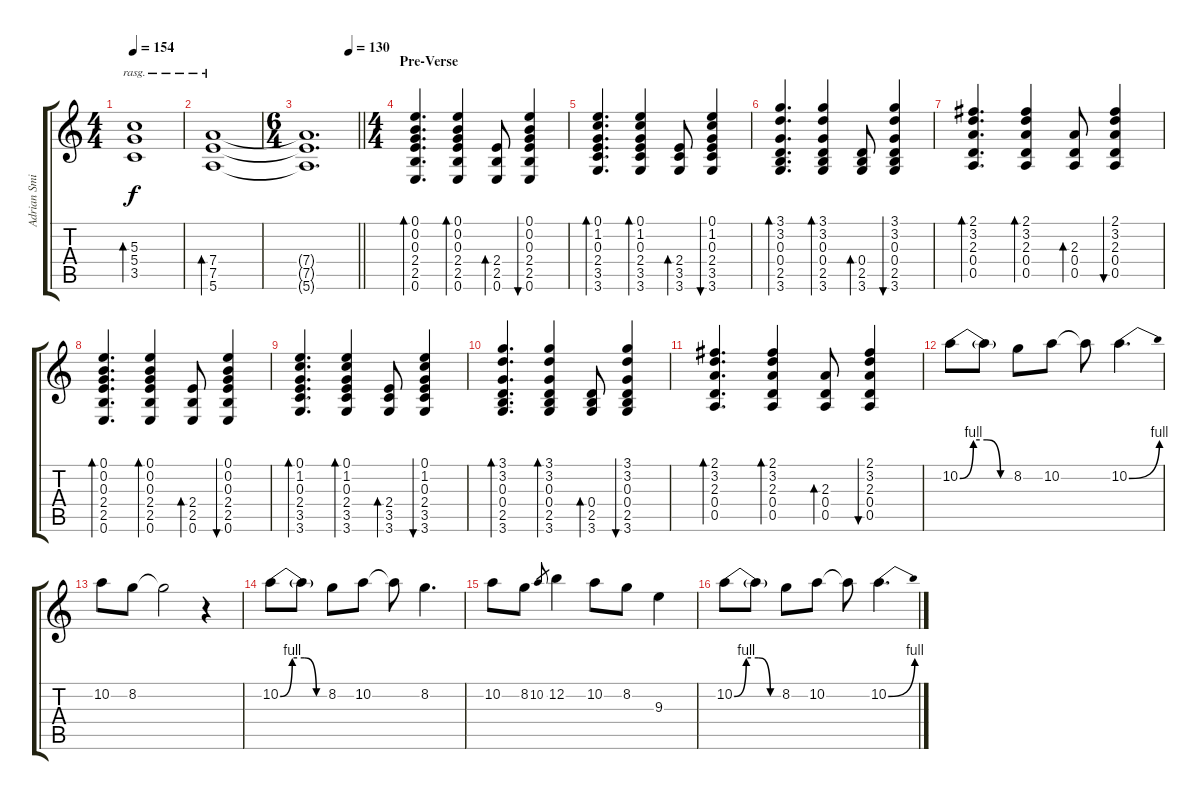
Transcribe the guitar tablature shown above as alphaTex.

\track ("Adrian Smith" "Adrian Smi") {instrument distortionguitar}
\staff {score tabs}
\tuning (E4 B3 G3 D3 A2 E2) {hide}
\ts (4 4)
\tempo 154
\clef g2
\ks c
(5.3 5.4 3.5).1{bd 480 rasg ii dy f} |
(7.4 7.5 5.6).1{bd 480 rasg ii} |
\ts (6 4)
\tempo (130 0.8333333333333334)
\barLineRight lightlight
(7.4{t} 7.5{t} 5.6{t}).1{d} |
\ts (4 4)
\section ("" "Pre-Verse")
(0.1 0.2 0.3 2.4 2.5 0.6).4{d bd 60 instrument electricguitarclean} (0.1 0.2 0.3 2.4 2.5 0.6).4{bd 60} (2.4 2.5 0.6).8{bd 60} (0.1 0.2 0.3 2.4 2.5 0.6).4{bu 60} |
(0.1 1.2 0.3 2.4 3.5 3.6).4{d bd 60} (0.1 1.2 0.3 2.4 3.5 3.6).4{bd 60} (2.4 3.5 3.6).8{bd 60} (0.1 1.2 0.3 2.4 3.5 3.6).4{bu 60} |
(3.1 3.2 0.3 0.4 2.5 3.6).4{d bd 60} (3.1 3.2 0.3 0.4 2.5 3.6).4{bd 60} (0.4 2.5 3.6).8{bd 60} (3.1 3.2 0.3 0.4 2.5 3.6).4{bu 60} |
(2.1 3.2 2.3 0.4 0.5).4{d bd 60} (2.1 3.2 2.3 0.4 0.5).4{bd 60} (2.3 0.4 0.5).8{bd 60} (2.1 3.2 2.3 0.4 0.5).4{bu 60} |
(0.1 0.2 0.3 2.4 2.5 0.6).4{d bd 60} (0.1 0.2 0.3 2.4 2.5 0.6).4{bd 60} (2.4 2.5 0.6).8{bd 60} (0.1 0.2 0.3 2.4 2.5 0.6).4{bu 60} |
(0.1 1.2 0.3 2.4 3.5 3.6).4{d bd 60} (0.1 1.2 0.3 2.4 3.5 3.6).4{bd 60} (2.4 3.5 3.6).8{bd 60} (0.1 1.2 0.3 2.4 3.5 3.6).4{bu 60} |
(3.1 3.2 0.3 0.4 2.5 3.6).4{d bd 60} (3.1 3.2 0.3 0.4 2.5 3.6).4{bd 60} (0.4 2.5 3.6).8{bd 60} (3.1 3.2 0.3 0.4 2.5 3.6).4{bu 60} |
(2.1 3.2 2.3 0.4 0.5).4{d bd 60} (2.1 3.2 2.3 0.4 0.5).4{bd 60} (2.3 0.4 0.5).8{bd 60} (2.1 3.2 2.3 0.4 0.5).4{bu 60} |
10.2{be (custom 0 0 15 4 30 4 45 0 60 0)}.8{instrument overdrivenguitar} 10.2{t}.8 8.2.8 10.2.8 10.2{t}.8 10.2{be (bend 0 0 60 4)}.4{d} |
10.2.8 8.2.8 8.2{t}.2 r.4 |
10.2{be (custom 0 0 15 4 30 4 45 0 60 0)}.8 10.2{t}.8 8.2.8 10.2.8 10.2{t}.8 8.2.4{d} |
10.2.8 8.2.8 10.2.8{gr} 12.2.4 10.2.8 8.2.8 9.3.4 |
10.2{be (custom 0 0 15 4 30 4 45 0 60 0)}.8 10.2{t}.8 8.2.8 10.2.8 10.2{t}.8 10.2{be (bend 0 0 60 4)}.4{d}
